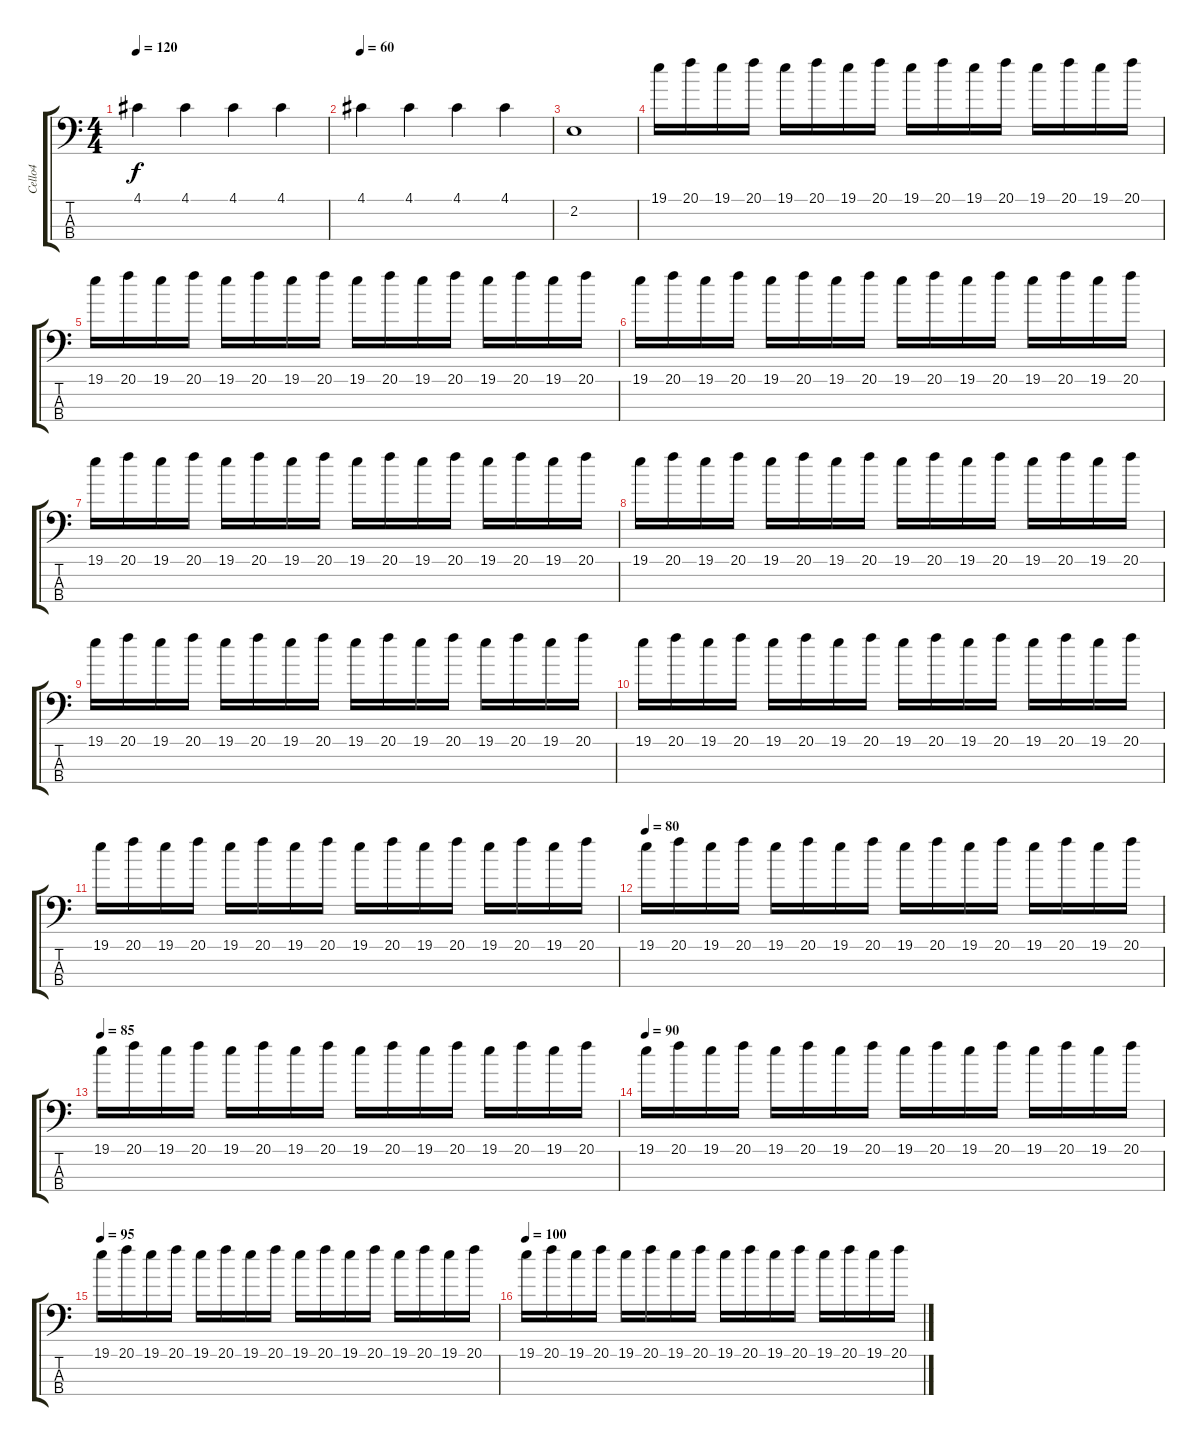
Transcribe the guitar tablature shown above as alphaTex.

\track ("Cello4" "Cello4") {instrument contrabass}
\staff {score tabs}
\tuning (A2 D2 G1 C1) {hide}
\ts (4 4)
\tempo 120
\clef f4
\ks c
4.1.4{dy f} 4.1.4 4.1.4 4.1.4 |
\tempo 60
4.1.4 4.1.4 4.1.4 4.1.4 |
2.2.1 |
19.1.16{volume 0 instrument cello} 20.1.16{volume 6} 19.1.16 20.1.16 19.1.16 20.1.16 19.1.16 20.1.16 19.1.16 20.1.16 19.1.16 20.1.16 19.1.16 20.1.16 19.1.16 20.1.16 |
19.1.16 20.1.16 19.1.16 20.1.16 19.1.16 20.1.16 19.1.16 20.1.16 19.1.16 20.1.16 19.1.16 20.1.16 19.1.16 20.1.16 19.1.16 20.1.16 |
19.1.16 20.1.16 19.1.16 20.1.16 19.1.16 20.1.16 19.1.16 20.1.16 19.1.16 20.1.16 19.1.16 20.1.16 19.1.16 20.1.16 19.1.16 20.1.16 |
19.1.16 20.1.16 19.1.16 20.1.16 19.1.16 20.1.16 19.1.16 20.1.16 19.1.16 20.1.16 19.1.16 20.1.16 19.1.16 20.1.16 19.1.16 20.1.16 |
19.1.16 20.1.16 19.1.16 20.1.16 19.1.16 20.1.16 19.1.16 20.1.16 19.1.16 20.1.16 19.1.16 20.1.16 19.1.16 20.1.16 19.1.16 20.1.16 |
19.1.16 20.1.16 19.1.16 20.1.16 19.1.16 20.1.16 19.1.16 20.1.16 19.1.16 20.1.16 19.1.16 20.1.16 19.1.16 20.1.16 19.1.16 20.1.16 |
19.1.16 20.1.16 19.1.16 20.1.16 19.1.16 20.1.16 19.1.16 20.1.16 19.1.16 20.1.16 19.1.16 20.1.16 19.1.16 20.1.16 19.1.16 20.1.16 |
19.1.16 20.1.16 19.1.16 20.1.16 19.1.16 20.1.16 19.1.16 20.1.16 19.1.16 20.1.16 19.1.16 20.1.16 19.1.16 20.1.16 19.1.16 20.1.16 |
\tempo 80
19.1.16 20.1.16 19.1.16 20.1.16 19.1.16 20.1.16 19.1.16 20.1.16 19.1.16 20.1.16 19.1.16 20.1.16 19.1.16 20.1.16 19.1.16 20.1.16 |
\tempo 85
19.1.16 20.1.16 19.1.16 20.1.16 19.1.16 20.1.16 19.1.16 20.1.16 19.1.16 20.1.16 19.1.16 20.1.16 19.1.16 20.1.16 19.1.16 20.1.16 |
\tempo 90
19.1.16 20.1.16 19.1.16 20.1.16 19.1.16 20.1.16 19.1.16 20.1.16 19.1.16 20.1.16 19.1.16 20.1.16 19.1.16 20.1.16 19.1.16 20.1.16 |
\tempo 95
19.1.16 20.1.16 19.1.16 20.1.16 19.1.16 20.1.16 19.1.16 20.1.16 19.1.16 20.1.16 19.1.16 20.1.16 19.1.16 20.1.16 19.1.16 20.1.16 |
\tempo 100
19.1.16 20.1.16 19.1.16 20.1.16 19.1.16 20.1.16 19.1.16 20.1.16 19.1.16 20.1.16 19.1.16 20.1.16 19.1.16 20.1.16 19.1.16 20.1.16
